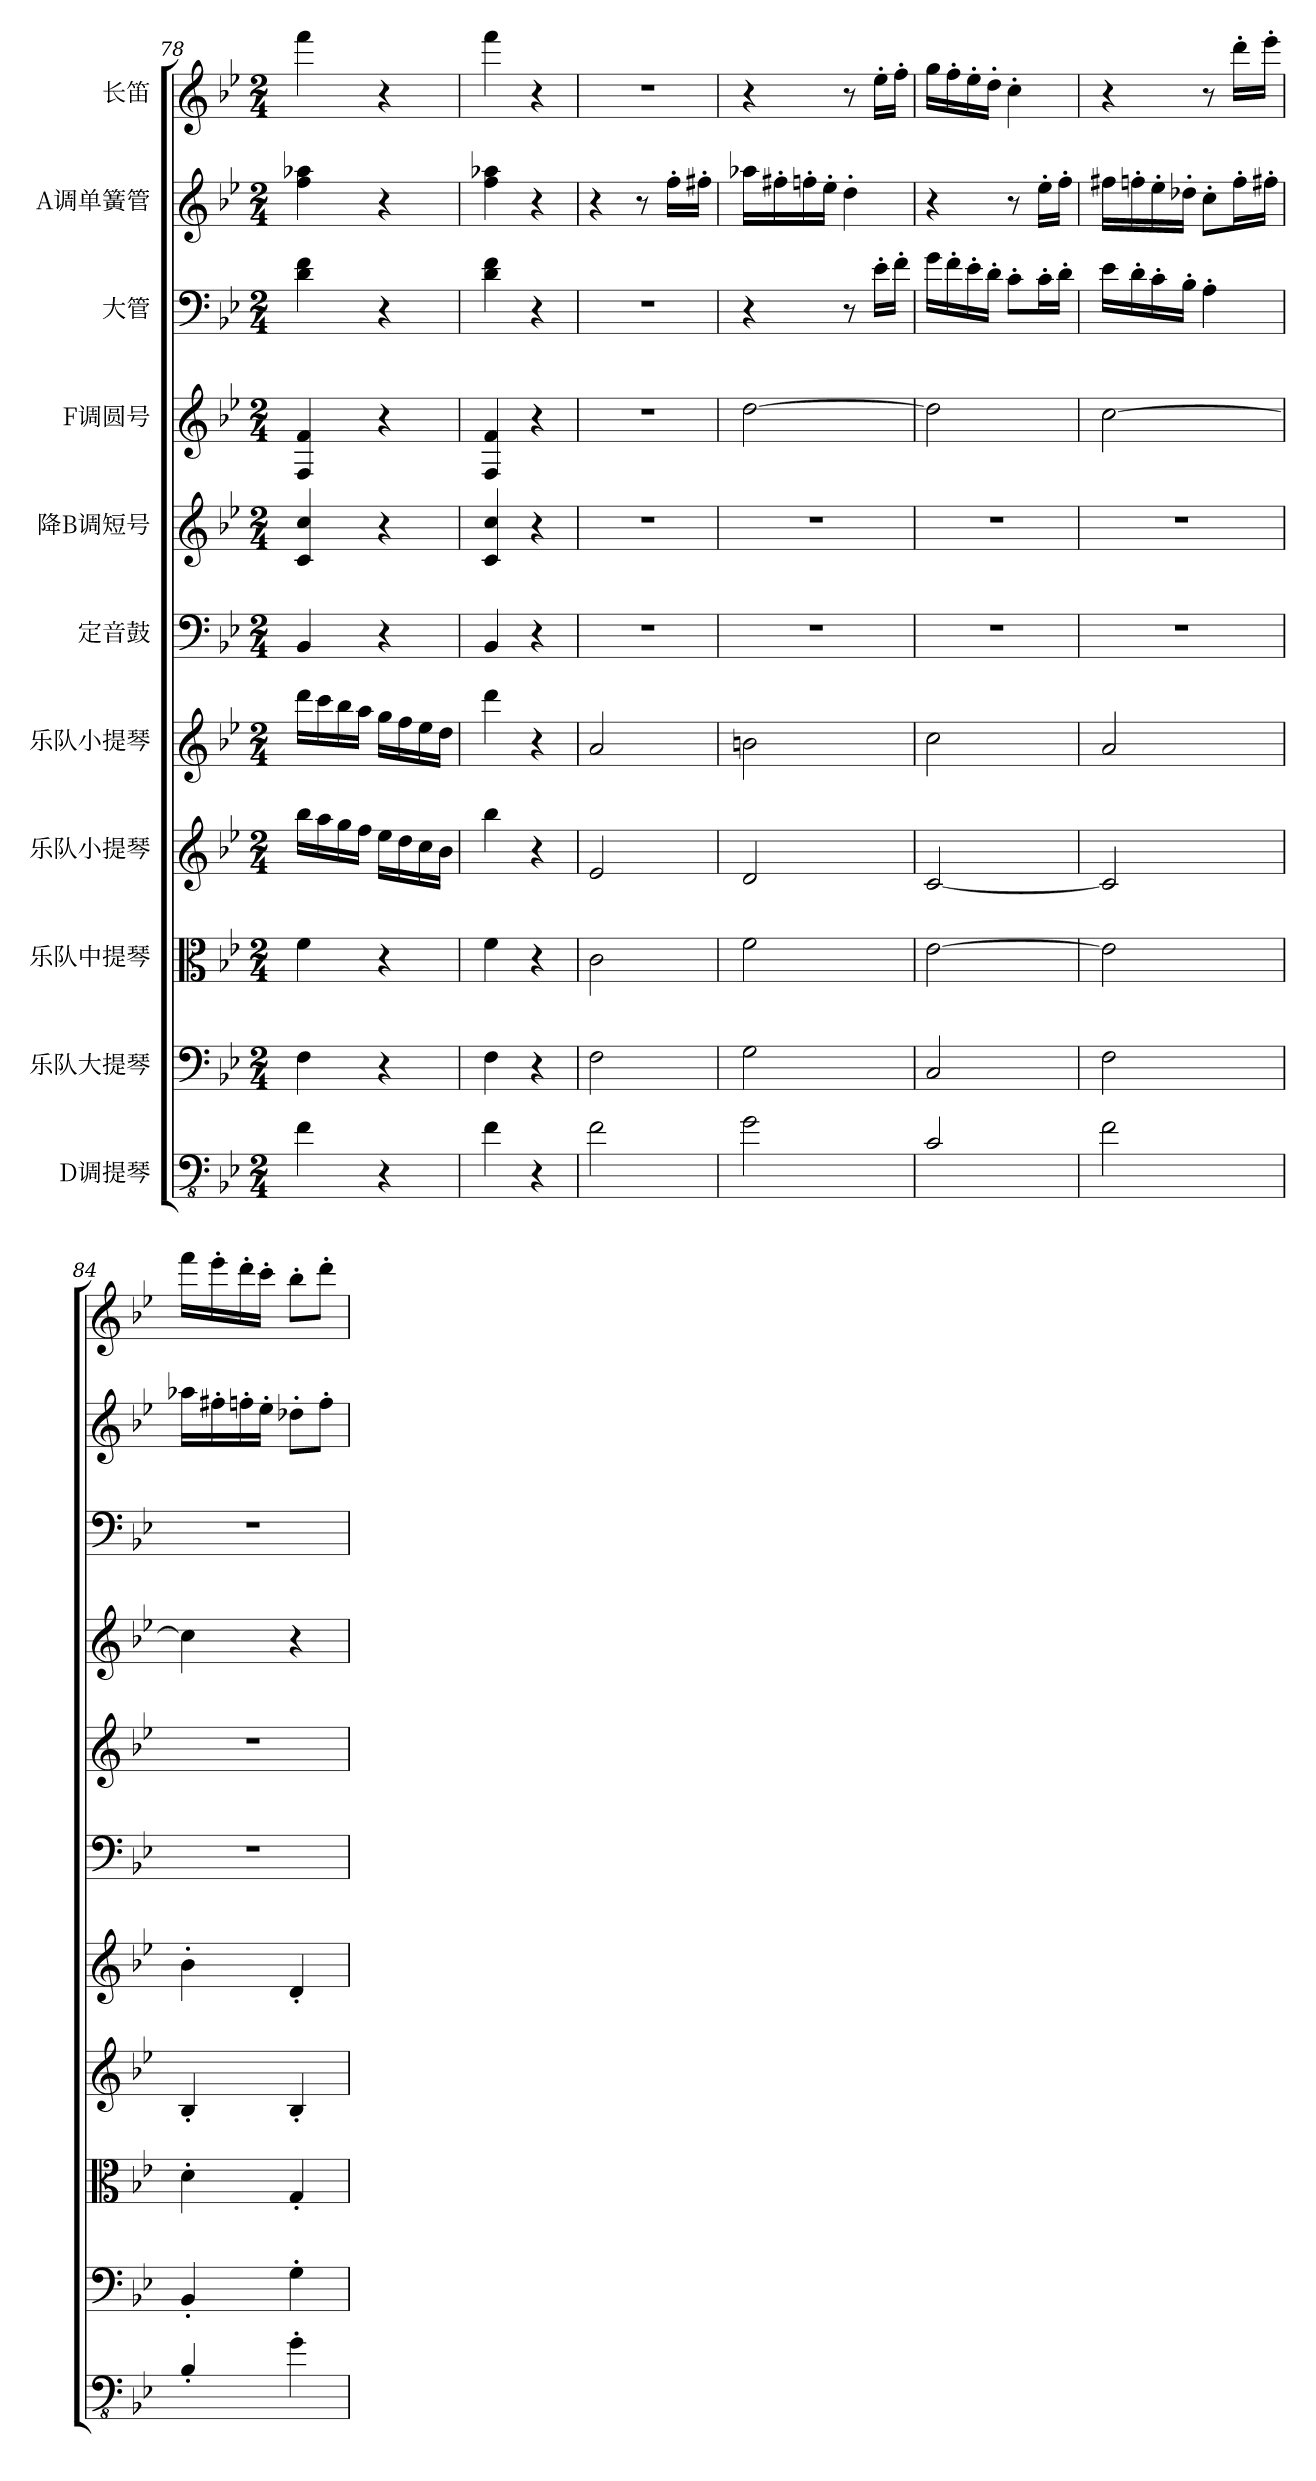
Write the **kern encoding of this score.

**kern	**kern	**kern	**kern	**kern	**kern	**kern	**kern	**kern	**kern	**kern
*part11	*part10	*part9	*part8	*part7	*part6	*part5	*part4	*part3	*part2	*part1
*staff11	*staff10	*staff9	*staff8	*staff7	*staff6	*staff5	*staff4	*staff3	*staff2	*staff1
*I"D调提琴	*I"乐队大提琴	*I"乐队中提琴	*I"乐队小提琴	*I"乐队小提琴	*I"定音鼓	*I"降B调短号	*I"F调圆号	*I"大管	*I"A调单簧管	*I"长笛
*clefFv4	*clefF4	*clefC3	*clefG2	*clefG2	*clefF4	*clefG2	*clefG2	*clefF4	*clefG2	*clefG2
*ITrd7c12	*	*	*	*	*	*ITrd1c2	*ITrd4c7	*	*ITrd2c3	*
*k[b-e-]	*k[b-e-]	*k[b-e-]	*k[b-e-]	*k[b-e-]	*k[b-e-]	*k[b-e-a-d-]	*k[b-e-a-]	*k[b-e-]	*k[f#]	*k[b-e-]
*M2/4	*M2/4	*M2/4	*M2/4	*M2/4	*M2/4	*M2/4	*M2/4	*M2/4	*M2/4	*M2/4
=78	=78	=78	=78	=78	=78	=78	=78	=78	=78	=78
4FF\	4F\	4f\	16bb-\LL	16ddd\LL	4BB-/	4B-/ 4b-/	4BB-/ 4B-/	4d\ 4f\	4dd\ 4ffn\	4fff\
.	.	.	16aa\	16ccc\	.	.	.	.	.	.
.	.	.	16gg\	16bb-\	.	.	.	.	.	.
.	.	.	16ff\JJ	16aa\JJ	.	.	.	.	.	.
4r	4r	4r	16ee-\LL	16gg\LL	4r	4r	4r	4r	4r	4r
.	.	.	16dd\	16ff\	.	.	.	.	.	.
.	.	.	16cc\	16ee-\	.	.	.	.	.	.
.	.	.	16b-\JJ	16dd\JJ	.	.	.	.	.	.
=79	=79	=79	=79	=79	=79	=79	=79	=79	=79	=79
*	*	*	*	*	*	*	*	*	*	*MM127
4FF\	4F\	4f\	4bb-\	4ddd\	4BB-/	4B-/ 4b-/	4BB-/ 4B-/	4d\ 4f\	4dd\ 4ffn\	4fff\
4r	4r	4r	4r	4r	4r	4r	4r	4r	4r	4r
!!LO:PB:g=z
=80	=80	=80	=80	=80	=80	=80	=80	=80	=80	=80
*	*	*	*	*	*	*	*	*	*	*MM132
2FF\	2F\	2c\	2e-/	2a/	2r	2r	2r	2r	4r	2r
.	.	.	.	.	.	.	.	.	8r	.
.	.	.	.	.	.	.	.	.	16dd'\LL	.
.	.	.	.	.	.	.	.	.	16dd#X'\JJ	.
=81	=81	=81	=81	=81	=81	=81	=81	=81	=81	=81
2GG\	2G\	2f\	2d/	2bn\	2r	2r	[2g\	4r	16ffn\LL	4r
.	.	.	.	.	.	.	.	.	16dd#X'\	.
.	.	.	.	.	.	.	.	.	16ddn'\	.
.	.	.	.	.	.	.	.	.	16cc'\JJ	.
.	.	.	.	.	.	.	.	8r	4b'\	8r
.	.	.	.	.	.	.	.	16e-'\LL	.	16ee-'\LL
.	.	.	.	.	.	.	.	16f'\JJ	.	16ff'\JJ
=82	=82	=82	=82	=82	=82	=82	=82	=82	=82	=82
2CC/	2C/	[2e-\	[2c/	2cc\	2r	2r	2g\]	16g\LL	4r	16gg\LL
.	.	.	.	.	.	.	.	16f'\	.	16ff'\
.	.	.	.	.	.	.	.	16e-'\	.	16ee-'\
.	.	.	.	.	.	.	.	16d'\JJ	.	16dd'\JJ
.	.	.	.	.	.	.	.	8c'\L	8r	4cc'\
.	.	.	.	.	.	.	.	16c'\L	16cc'\LL	.
.	.	.	.	.	.	.	.	16d'\JJ	16dd'\JJ	.
=83	=83	=83	=83	=83	=83	=83	=83	=83	=83	=83
2FF\	2F\	2e-\]	2c/]	2a/	2r	2r	[2f\	16e-\LL	16dd#X\LL	4r
.	.	.	.	.	.	.	.	16d'\	16ddn'\	.
.	.	.	.	.	.	.	.	16c'\	16cc'\	.
.	.	.	.	.	.	.	.	16B-'\JJ	16b-X'\JJ	.
.	.	.	.	.	.	.	.	4A'\	8a'\L	8r
.	.	.	.	.	.	.	.	.	16dd'\L	16ddd'\LL
.	.	.	.	.	.	.	.	.	16dd#X'\JJ	16eee-'\JJ
!!LO:PB:g=z
=84	=84	=84	=84	=84	=84	=84	=84	=84	=84	=84
4BBB-'/	4BB-'/	4d'\	4B-'/	4b-'\	2r	2r	4f\]	2r	16ffn\LL	16fff\LL
.	.	.	.	.	.	.	.	.	16dd#X'\	16eee-'\
.	.	.	.	.	.	.	.	.	16ddn'\	16ddd'\
.	.	.	.	.	.	.	.	.	16cc'\JJ	16ccc'\JJ
4GG'\	4G'\	4G'/	4B-'/	4d'/	.	.	4r	.	8b-X'\L	8bb-'\L
.	.	.	.	.	.	.	.	.	8dd'\J	8ddd'\J
=	=	=	=	=	=	=	=	=	=	=
*-	*-	*-	*-	*-	*-	*-	*-	*-	*-	*-
